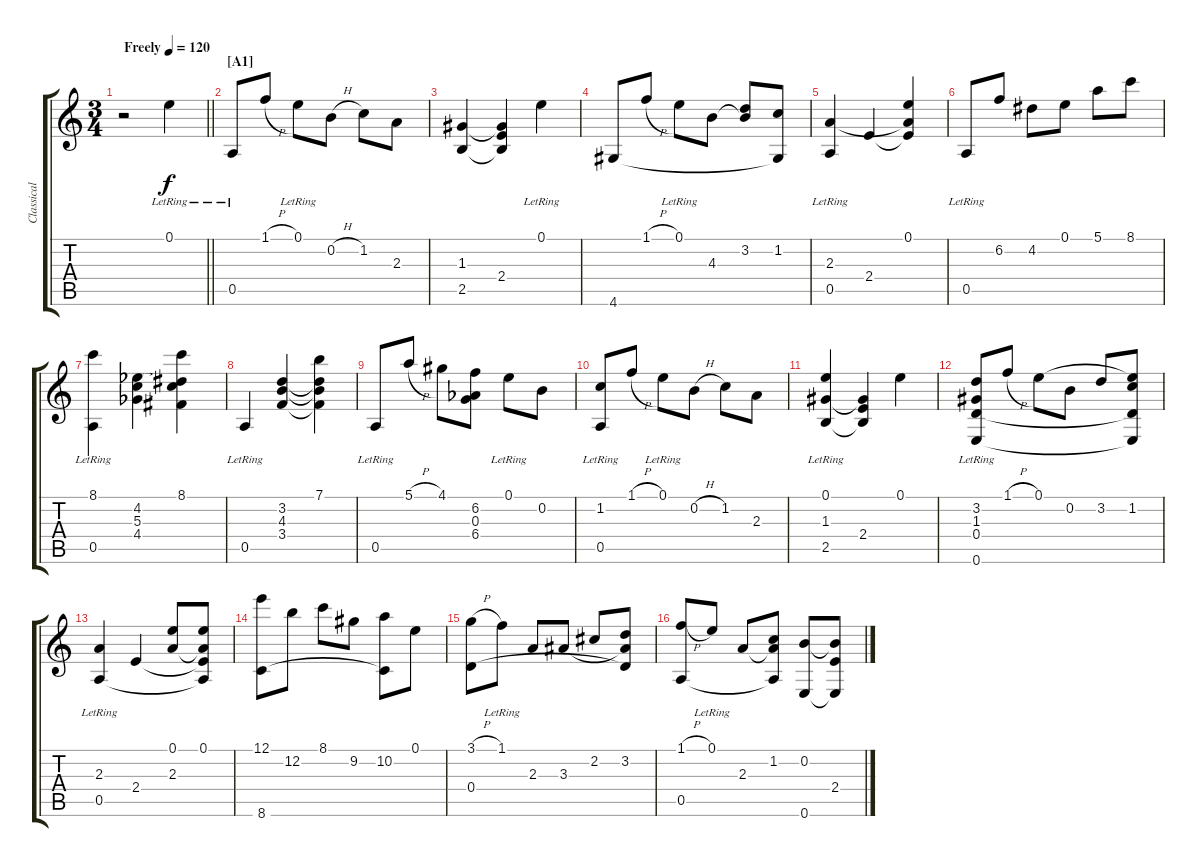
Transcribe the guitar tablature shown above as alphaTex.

\track ("Classical Guitar" "Classical ") {instrument acousticguitarnylon}
\staff {score tabs}
\tuning (E4 B3 G3 D3 A2 E2) {hide}
\ts (3 4)
\tempo (120 "Freely")
\clef g2
\barLineRight lightlight
\ks c
r.2{dy f instrument acousticguitarnylon} 0.1{lr}.4 |
\section ("" "[A1]")
0.5{lr}.8 1.1{h}.8 0.1{lr}.8 0.2{h}.8 1.2.8 2.3.8 |
(1.3 2.5).4 (1.3{t} 2.4 2.5{t}).4 0.1{lr}.4 |
4.6.8 1.1{h}.8 0.1{lr}.8 4.3.8 (3.2 4.3{t}).8 (1.2 4.6{t}).8 |
(2.3 0.5{lr}).4 2.4.4 (0.1 2.3{t} 2.4{t}).4 |
0.5{lr}.8 6.2.8 4.2.8 0.1.8 5.1.8 8.1.8 |
(8.1{lr} 0.5{lr}).4 (4.2{acc b} 5.3 4.4{acc b}).4 (8.1 4.2{t} 5.3{t} 4.4{t}).4 |
0.5{lr}.4 (3.2 4.3 3.4).4 (7.1 3.2{t} 4.3{t} 3.4{t}).4 |
0.5{lr}.8 5.1{h}.8 4.1.8 (6.2 0.3 6.4{acc b}).8 0.1{lr}.8 0.2.8 |
(1.2 0.5{lr}).8 1.1{h}.8 0.1{lr}.8 0.2{h}.8 1.2.8 2.3.8 |
(0.1{lr} 1.3 2.5).4 (1.3{t} 2.4 2.5{t}).4 0.1.4 |
(3.2{lr} 1.3 0.4 0.6).8 1.1{h}.8 0.1.8 0.2.8 3.2.8 (0.1{t} 1.2 0.4{t} 0.6{t}).8 |
(2.3{lr} 0.5).4 2.4.4 (0.1 2.3).8 (0.1 2.3{t} 2.4{t} 0.5{t}).8 |
(12.1 8.6).8 12.2.8 8.1.8 9.2.8 (10.2 8.6{t}).8 0.1.8 |
(3.1{h} 0.4).8 1.1{lr}.8 2.3.8 3.3.8 2.2.8 (3.2 3.3{t} 0.4{t}).8 |
(1.1{h} 0.5).8 0.1{lr}.8 2.3.8 (1.2 2.3{t} 0.5{t}).8 (0.2 0.6).8 (0.2{t} 2.4 0.6{t}).8
